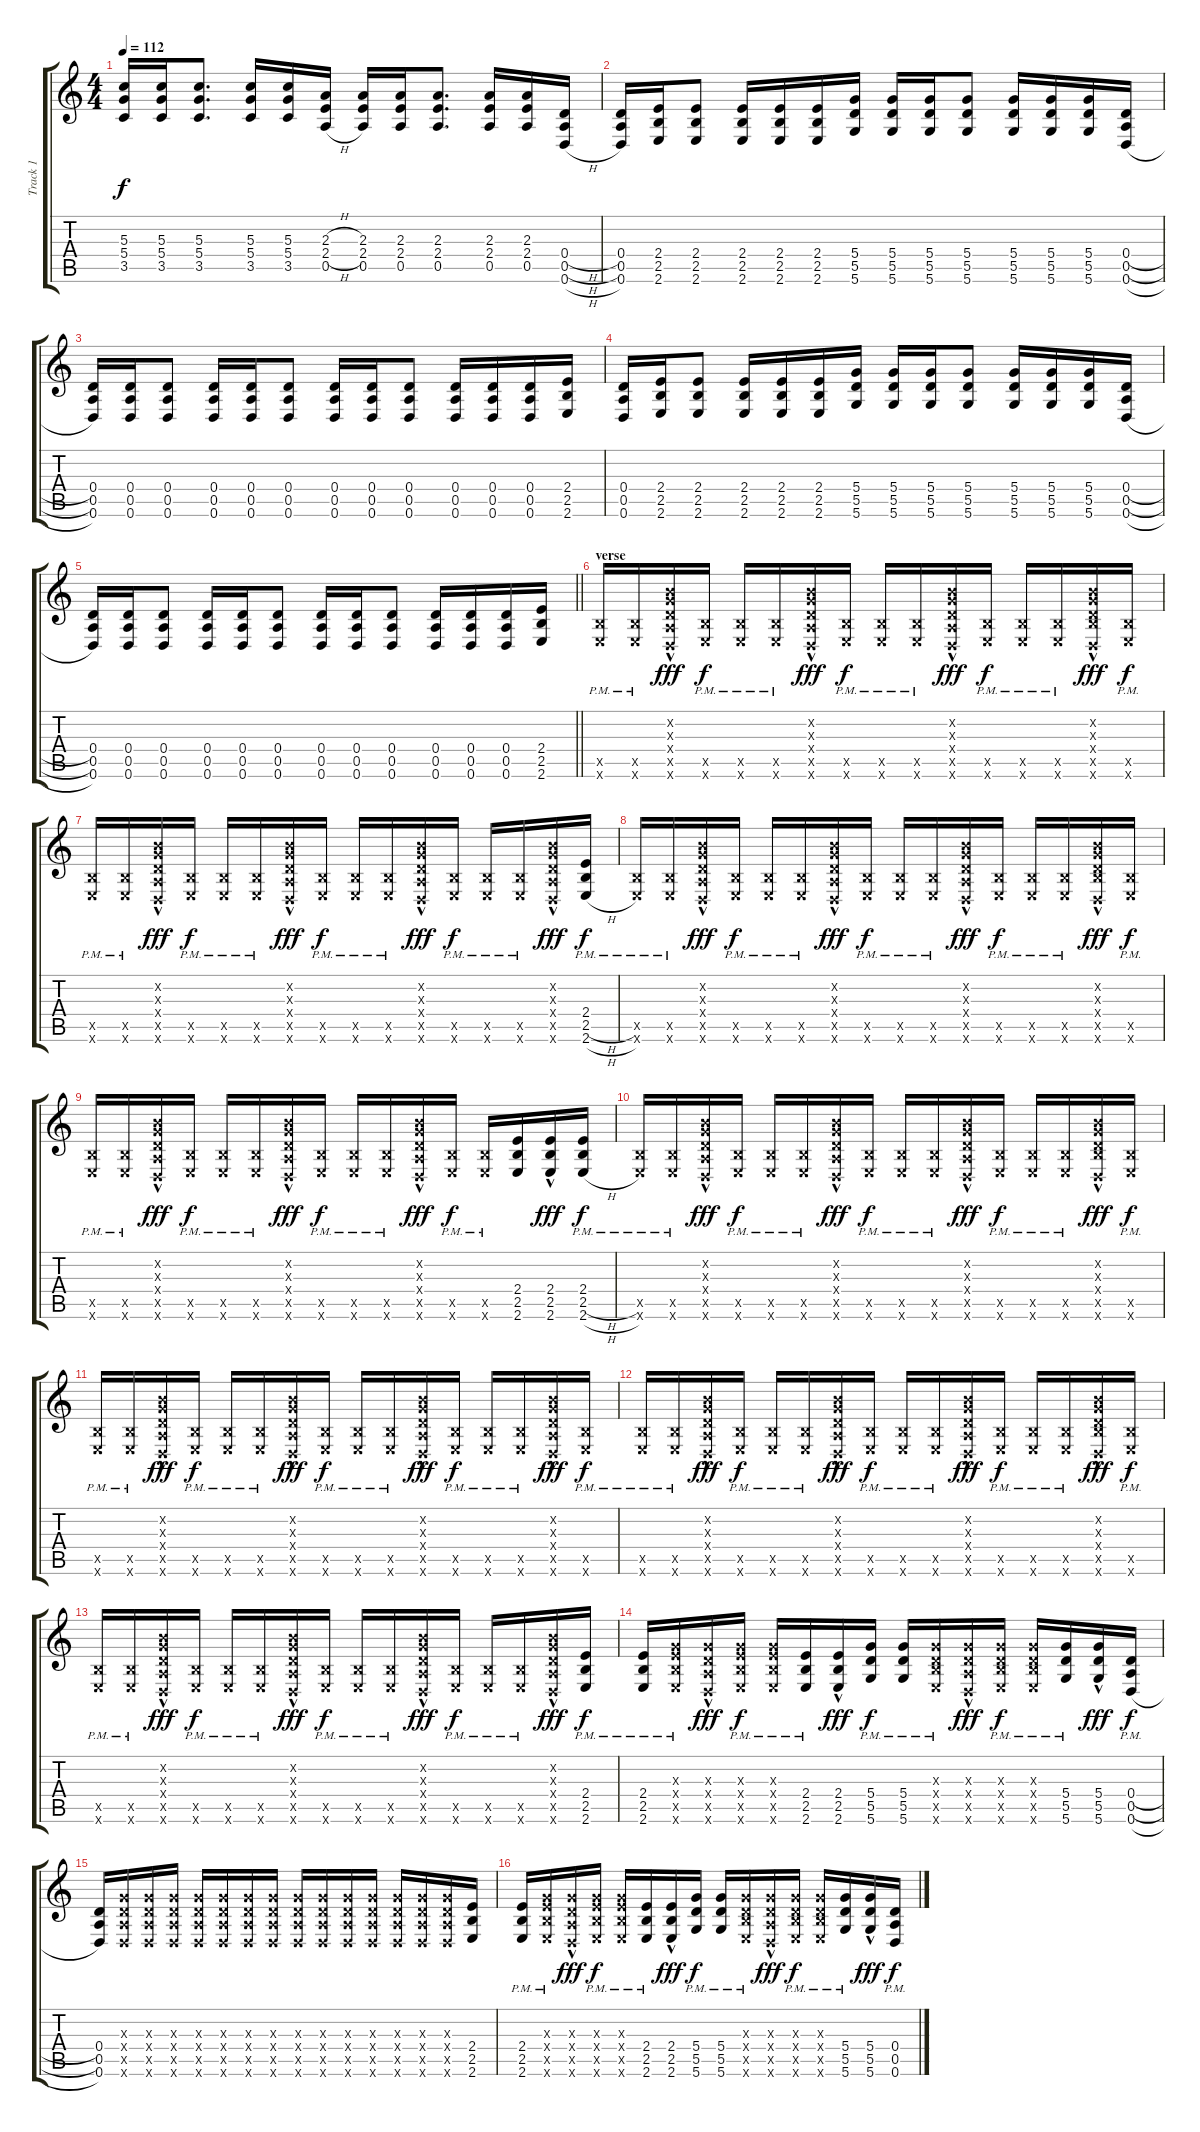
\track ("Track 1" "Track 1") {instrument distortionguitar}
\staff {score tabs}
\tuning (E4 B3 G3 D3 A2 D2) {hide}
\ts (4 4)
\tempo 112
\clef g2
\ks c
(5.3 5.4 3.5).16{dy f} (5.3 5.4 3.5).16 (5.3 5.4 3.5).8{d} (5.3 5.4 3.5).16 (5.3 5.4 3.5).16 (2.3{h} 2.4{h} 0.5{h}).16 (2.3 2.4 0.5).16 (2.3 2.4 0.5).16 (2.3 2.4 0.5).8{d} (2.3 2.4 0.5).16 (2.3 2.4 0.5).16 (0.4{h} 0.5{h} 0.6{h}).16 |
(0.4 0.5 0.6).16 (2.4 2.5 2.6).16 (2.4 2.5 2.6).8 (2.4 2.5 2.6).16 (2.4 2.5 2.6).16 (2.4 2.5 2.6).16 (5.4 5.5 5.6).16 (5.4 5.5 5.6).16 (5.4 5.5 5.6).16 (5.4 5.5 5.6).8 (5.4 5.5 5.6).16 (5.4 5.5 5.6).16 (5.4 5.5 5.6).16 (0.4{h} 0.5{h} 0.6{h}).16 |
(0.4 0.5 0.6).16 (0.4 0.5 0.6).16 (0.4 0.5 0.6).8 (0.4 0.5 0.6).16 (0.4 0.5 0.6).16 (0.4 0.5 0.6).8 (0.4 0.5 0.6).16 (0.4 0.5 0.6).16 (0.4 0.5 0.6).8 (0.4 0.5 0.6).16 (0.4 0.5 0.6).16 (0.4 0.5 0.6).16 (2.4 2.5 2.6).16 |
(0.4 0.5 0.6).16 (2.4 2.5 2.6).16 (2.4 2.5 2.6).8 (2.4 2.5 2.6).16 (2.4 2.5 2.6).16 (2.4 2.5 2.6).16 (5.4 5.5 5.6).16 (5.4 5.5 5.6).16 (5.4 5.5 5.6).16 (5.4 5.5 5.6).8 (5.4 5.5 5.6).16 (5.4 5.5 5.6).16 (5.4 5.5 5.6).16 (0.4{h} 0.5{h} 0.6{h}).16 |
\barLineRight lightlight
(0.4 0.5 0.6).16 (0.4 0.5 0.6).16 (0.4 0.5 0.6).8 (0.4 0.5 0.6).16 (0.4 0.5 0.6).16 (0.4 0.5 0.6).8 (0.4 0.5 0.6).16 (0.4 0.5 0.6).16 (0.4 0.5 0.6).8 (0.4 0.5 0.6).16 (0.4 0.5 0.6).16 (0.4 0.5 0.6).16 (2.4 2.5 2.6).16 |
\section ("" "verse")
(2.5{x} 2.6{pm x}).16 (2.5{x} 2.6{pm x}).16 (0.2{x} 0.3{x} 0.4{x} 0.5{hac x} 0.6{hac x}).16{dy fff} (2.5{x} 2.6{pm x}).16{dy f} (2.5{x} 2.6{pm x}).16 (2.5{x} 2.6{pm x}).16 (0.2{x} 0.3{x} 0.4{x} 0.5{hac x} 0.6{hac x}).16{dy fff} (2.5{pm x} 2.6{pm x}).16{dy f} (2.5{pm x} 2.6{pm x}).16 (2.5{pm x} 2.6{pm x}).16 (0.2{x} 0.3{x} 0.4{x} 0.5{hac x} 0.6{hac x}).16{dy fff} (2.5{pm x} 2.6{pm x}).16{dy f} (2.5{pm x} 2.6{pm x}).16 (2.5{pm x} 2.6{pm x}).16 (0.2{x} 0.3{x} 0.4{x} 2.5{hac x} 0.6{hac x}).16{dy fff} (2.5{pm x} 2.6{pm x}).16{dy f} |
(2.5{pm x} 2.6{pm x}).16 (2.5{pm x} 2.6{pm x}).16 (0.2{x} 0.3{x} 0.4{x} 0.5{hac x} 0.6{hac x}).16{dy fff} (2.5{pm x} 2.6{pm x}).16{dy f} (2.5{pm x} 2.6{pm x}).16 (2.5{pm x} 2.6{pm x}).16 (0.2{x} 0.3{x} 0.4{x} 0.5{hac x} 0.6{hac x}).16{dy fff} (2.5{pm x} 2.6{pm x}).16{dy f} (2.5{pm x} 2.6{pm x}).16 (2.5{pm x} 2.6{pm x}).16 (0.2{x} 0.3{x} 0.4{x} 0.5{hac x} 0.6{hac x}).16{dy fff} (2.5{pm x} 2.6{pm x}).16{dy f} (2.5{pm x} 2.6{pm x}).16 (2.5{pm x} 2.6{pm x}).16 (0.2{x} 0.3{x} 0.4{x} 0.5{hac x} 0.6{hac x}).16{dy fff} (2.4 2.5{h pm} 2.6{h pm}).16{dy f} |
(2.5{pm x} 2.6{pm x}).16 (2.5{pm x} 2.6{pm x}).16 (0.2{x} 0.3{x} 0.4{x} 0.5{hac x} 0.6{hac x}).16{dy fff} (2.5{pm x} 2.6{pm x}).16{dy f} (2.5{pm x} 2.6{pm x}).16 (2.5{pm x} 2.6{pm x}).16 (0.2{x} 0.3{x} 0.4{x} 0.5{hac x} 0.6{hac x}).16{dy fff} (2.5{pm x} 2.6{pm x}).16{dy f} (2.5{pm x} 2.6{pm x}).16 (2.5{pm x} 2.6{pm x}).16 (0.2{x} 0.3{x} 0.4{x} 0.5{hac x} 0.6{hac x}).16{dy fff} (2.5{pm x} 2.6{pm x}).16{dy f} (2.5{pm x} 2.6{pm x}).16 (2.5{pm x} 2.6{pm x}).16 (0.2{x} 0.3{x} 0.4{x} 2.5{hac x} 0.6{hac x}).16{dy fff} (2.5{pm x} 2.6{pm x}).16{dy f} |
(2.5{pm x} 2.6{pm x}).16 (2.5{pm x} 2.6{pm x}).16 (0.2{x} 0.3{x} 0.4{x} 0.5{hac x} 0.6{hac x}).16{dy fff} (2.5{pm x} 2.6{pm x}).16{dy f} (2.5{pm x} 2.6{pm x}).16 (2.5{pm x} 2.6{pm x}).16 (0.2{x} 0.3{x} 0.4{x} 0.5{hac x} 0.6{hac x}).16{dy fff} (2.5{pm x} 2.6{pm x}).16{dy f} (2.5{pm x} 2.6{pm x}).16 (2.5{pm x} 2.6{pm x}).16 (0.2{x} 0.3{x} 0.4{x} 0.5{hac x} 0.6{hac x}).16{dy fff} (2.5{pm x} 2.6{pm x}).16{dy f} (2.5{pm x} 2.6{pm x}).16 (2.4 2.5 2.6).16 (2.4 2.5{hac} 2.6{hac}).16{dy fff} (2.4 2.5{h pm} 2.6{h pm}).16{dy f} |
(2.5{pm x} 2.6{pm x}).16 (2.5{pm x} 2.6{pm x}).16 (0.2{x} 0.3{x} 0.4{x} 0.5{hac x} 0.6{hac x}).16{dy fff} (2.5{pm x} 2.6{pm x}).16{dy f} (2.5{pm x} 2.6{pm x}).16 (2.5{pm x} 2.6{pm x}).16 (0.2{x} 0.3{x} 0.4{x} 0.5{hac x} 0.6{hac x}).16{dy fff} (2.5{pm x} 2.6{pm x}).16{dy f} (2.5{pm x} 2.6{pm x}).16 (2.5{pm x} 2.6{pm x}).16 (0.2{x} 0.3{x} 0.4{x} 0.5{hac x} 0.6{hac x}).16{dy fff} (2.5{pm x} 2.6{pm x}).16{dy f} (2.5{pm x} 2.6{pm x}).16 (2.5{pm x} 2.6{pm x}).16 (0.2{x} 0.3{x} 0.4{x} 2.5{hac x} 0.6{hac x}).16{dy fff} (2.5{pm x} 2.6{pm x}).16{dy f} |
(2.5{pm x} 2.6{pm x}).16 (2.5{pm x} 2.6{pm x}).16 (0.2{x} 0.3{x} 0.4{x} 0.5{hac x} 0.6{hac x}).16{dy fff} (2.5{pm x} 2.6{pm x}).16{dy f} (2.5{pm x} 2.6{pm x}).16 (2.5{pm x} 2.6{pm x}).16 (0.2{x} 0.3{x} 0.4{x} 0.5{hac x} 0.6{hac x}).16{dy fff} (2.5{pm x} 2.6{pm x}).16{dy f} (2.5{pm x} 2.6{pm x}).16 (2.5{pm x} 2.6{pm x}).16 (0.2{x} 0.3{x} 0.4{x} 0.5{hac x} 0.6{hac x}).16{dy fff} (2.5{pm x} 2.6{pm x}).16{dy f} (2.5{pm x} 2.6{pm x}).16 (2.5{pm x} 2.6{pm x}).16 (0.2{x} 0.3{x} 0.4{x} 0.5{hac x} 0.6{hac x}).16{dy fff} (2.5{pm x} 2.6{pm x}).16{dy f} |
(2.5{pm x} 2.6{pm x}).16 (2.5{pm x} 2.6{pm x}).16 (0.2{x} 0.3{x} 0.4{x} 0.5{hac x} 0.6{hac x}).16{dy fff} (2.5{pm x} 2.6{pm x}).16{dy f} (2.5{pm x} 2.6{pm x}).16 (2.5{pm x} 2.6{pm x}).16 (0.2{x} 0.3{x} 0.4{x} 0.5{hac x} 0.6{hac x}).16{dy fff} (2.5{pm x} 2.6{pm x}).16{dy f} (2.5{pm x} 2.6{pm x}).16 (2.5{pm x} 2.6{pm x}).16 (0.2{x} 0.3{x} 0.4{x} 0.5{hac x} 0.6{hac x}).16{dy fff} (2.5{pm x} 2.6{pm x}).16{dy f} (2.5{pm x} 2.6{pm x}).16 (2.5{pm x} 2.6{pm x}).16 (0.2{x} 0.3{x} 0.4{x} 2.5{hac x} 0.6{hac x}).16{dy fff} (2.5{pm x} 2.6{pm x}).16{dy f} |
(2.5{pm x} 2.6{pm x}).16 (2.5{pm x} 2.6{pm x}).16 (0.2{x} 0.3{x} 0.4{x} 0.5{hac x} 0.6{hac x}).16{dy fff} (2.5{pm x} 2.6{pm x}).16{dy f} (2.5{pm x} 2.6{pm x}).16 (2.5{pm x} 2.6{pm x}).16 (0.2{x} 0.3{x} 0.4{x} 0.5{hac x} 0.6{hac x}).16{dy fff} (2.5{pm x} 2.6{pm x}).16{dy f} (2.5{pm x} 2.6{pm x}).16 (2.5{pm x} 2.6{pm x}).16 (0.2{x} 0.3{x} 0.4{x} 0.5{hac x} 0.6{hac x}).16{dy fff} (2.5{pm x} 2.6{pm x}).16{dy f} (2.5{pm x} 2.6{pm x}).16 (2.5{pm x} 2.6{pm x}).16 (0.2{x} 0.3{x} 0.4{x} 0.5{hac x} 0.6{hac x}).16{dy fff} (2.4 2.5{pm} 2.6{pm}).16{dy f} |
(2.4 2.5{pm} 2.6{pm}).16 (0.3{x} 2.4{x} 2.5{pm x} 2.6{pm x}).16 (0.3{x} 0.4{x} 0.5{hac x} 0.6{hac x}).16{dy fff} (0.3{x} 2.4{x} 2.5{pm x} 2.6{pm x}).16{dy f} (0.3{x} 2.4{x} 2.5{pm x} 2.6{pm x}).16 (2.4 2.5{pm} 2.6{pm}).16 (2.4 2.5{hac} 2.6{hac}).16{dy fff} (5.4 5.5{pm} 5.6{pm}).16{dy f} (5.4 5.5{pm} 5.6{pm}).16 (0.3{x} 0.4{x} 2.5{pm x} 2.6{pm x}).16 (0.3{x} 0.4{x} 0.5{hac x} 0.6{hac x}).16{dy fff} (0.3{x} 0.4{x} 2.5{pm x} 2.6{pm x}).16{dy f} (0.3{x} 0.4{x} 2.5{pm x} 2.6{pm x}).16 (5.4 5.5{pm} 5.6{pm}).16 (5.4 5.5{hac} 5.6{hac}).16{dy fff} (0.4{h} 0.5{h pm} 0.6{h pm}).16{dy f} |
(0.4 0.5 0.6).16 (0.3{x} 0.4{x} 0.5{x} 0.6{x}).16 (0.3{x} 0.4{x} 0.5{x} 0.6{x}).16 (0.3{x} 0.4{x} 0.5{x} 0.6{x}).16 (0.3{x} 0.4{x} 0.5{x} 0.6{x}).16 (0.3{x} 0.4{x} 0.5{x} 0.6{x}).16 (0.3{x} 0.4{x} 0.5{x} 0.6{x}).16 (0.3{x} 0.4{x} 0.5{x} 0.6{x}).16 (0.3{x} 0.4{x} 0.5{x} 0.6{x}).16 (0.3{x} 0.4{x} 0.5{x} 0.6{x}).16 (0.3{x} 0.4{x} 0.5{x} 0.6{x}).16 (0.3{x} 0.4{x} 0.5{x} 0.6{x}).16 (0.3{x} 0.4{x} 0.5{x} 0.6{x}).16 (0.3{x} 0.4{x} 0.5{x} 0.6{x}).16 (0.3{x} 0.4{x} 0.5{x} 0.6{x}).16 (2.4 2.5 2.6).16 |
(2.4 2.5{pm} 2.6{pm}).16 (0.3{x} 2.4{x} 2.5{pm x} 2.6{pm x}).16 (0.3{x} 0.4{x} 0.5{hac x} 0.6{hac x}).16{dy fff} (0.3{x} 2.4{x} 2.5{pm x} 2.6{pm x}).16{dy f} (0.3{x} 2.4{x} 2.5{pm x} 2.6{pm x}).16 (2.4 2.5{pm} 2.6{pm}).16 (2.4 2.5{hac} 2.6{hac}).16{dy fff} (5.4 5.5{pm} 5.6{pm}).16{dy f} (5.4 5.5{pm} 5.6{pm}).16 (0.3{x} 0.4{x} 2.5{pm x} 2.6{pm x}).16 (0.3{x} 0.4{x} 0.5{hac x} 0.6{hac x}).16{dy fff} (0.3{x} 0.4{x} 2.5{pm x} 2.6{pm x}).16{dy f} (0.3{x} 0.4{x} 2.5{pm x} 2.6{pm x}).16 (5.4 5.5{pm} 5.6{pm}).16 (5.4 5.5{hac} 5.6{hac}).16{dy fff} (0.4{h} 0.5{h pm} 0.6{h pm}).16{dy f}
